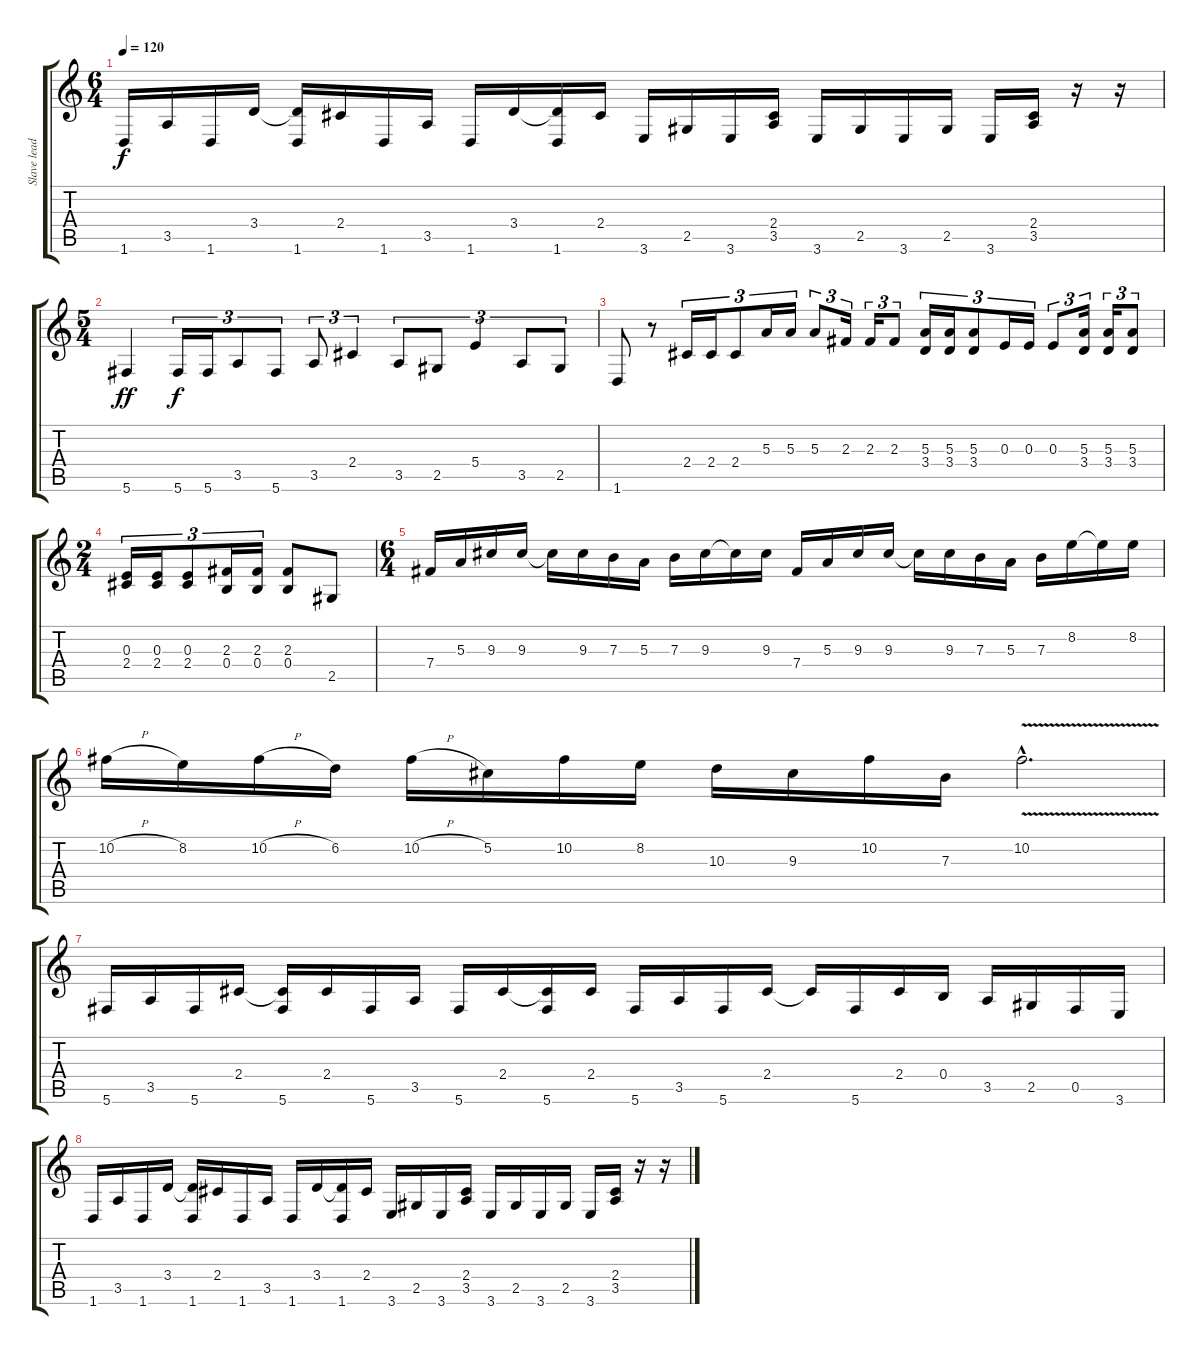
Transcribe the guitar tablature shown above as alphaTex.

\track ("Slave lead guitar(normand)" "Slave lead") {instrument distortionguitar}
\staff {score tabs}
\tuning (Db4 Ab3 E3 B2 Gb2 Db2) {hide}
\ts (6 4)
\tempo 120
\clef g2
\ks c
1.6.16{dy f} 3.5.16 1.6.16 3.4.16 (3.4{t} 1.6).16 2.4.16 1.6.16 3.5.16 1.6.16 3.4.16 (3.4{t} 1.6).16 2.4.16 3.6.16 2.5.16 3.6.16 (2.4 3.5).16 3.6.16 2.5.16 3.6.16 2.5.16 3.6.16 (2.4 3.5).16 r.16 r.16 |
\ts (5 4)
5.6.4{dy ff} 5.6.16{tu (3 2) dy f} 5.6.16{tu (3 2)} 3.5.8{tu (3 2)} 5.6.8{tu (3 2)} 3.5.8{tu (3 2)} 2.4.4{tu (3 2)} 3.5.8{tu (3 2)} 2.5.8{tu (3 2)} 5.4.4{tu (3 2)} 3.5.8{tu (3 2)} 2.5.8{tu (3 2)} |
1.6.8 r.8 2.4.16{tu (3 2)} 2.4.16{tu (3 2)} 2.4.8{tu (3 2)} 5.3.16{tu (3 2)} 5.3.16{tu (3 2)} 5.3.8{tu (3 2)} 2.3.16{tu (3 2)} 2.3.16{tu (3 2)} 2.3.8{tu (3 2)} (5.3 3.4).16{tu (3 2)} (5.3 3.4).16{tu (3 2)} (5.3 3.4).8{tu (3 2)} 0.3.16{tu (3 2)} 0.3.16{tu (3 2)} 0.3.8{tu (3 2)} (5.3 3.4).16{tu (3 2)} (5.3 3.4).16{tu (3 2)} (5.3 3.4).8{tu (3 2)} |
\ts (2 4)
(0.3 2.4).16{tu (3 2)} (0.3 2.4).16{tu (3 2)} (0.3 2.4).8{tu (3 2)} (2.3 0.4).16{tu (3 2)} (2.3 0.4).16{tu (3 2)} (2.3 0.4).8 2.5.8 |
\ts (6 4)
7.4.16 5.3.16 9.3.16 9.3.16 9.3{t}.16 9.3.16 7.3.16 5.3.16 7.3.16 9.3.16 9.3{t}.16 9.3.16 7.4.16 5.3.16 9.3.16 9.3.16 9.3{t}.16 9.3.16 7.3.16 5.3.16 7.3.16 8.2.16 8.2{t}.16 8.2.16 |
10.2{h}.16 8.2.16 10.2{h}.16 6.2.16 10.2{h}.16 5.2.16 10.2.16 8.2.16 10.3.16 9.3.16 10.2.16 7.3.16 10.2{v hac}.2{d} |
5.6.16 3.5.16 5.6.16 2.4.16 (2.4{t} 5.6).16 2.4.16 5.6.16 3.5.16 5.6.16 2.4.16 (2.4{t} 5.6).16 2.4.16 5.6.16 3.5.16 5.6.16 2.4.16 2.4{t}.16 5.6.16 2.4.16 0.4.16 3.5.16 2.5.16 0.5.16 3.6.16 |
1.6.16 3.5.16 1.6.16 3.4.16 (3.4{t} 1.6).16 2.4.16 1.6.16 3.5.16 1.6.16 3.4.16 (3.4{t} 1.6).16 2.4.16 3.6.16 2.5.16 3.6.16 (2.4 3.5).16 3.6.16 2.5.16 3.6.16 2.5.16 3.6.16 (2.4 3.5).16 r.16 r.16
